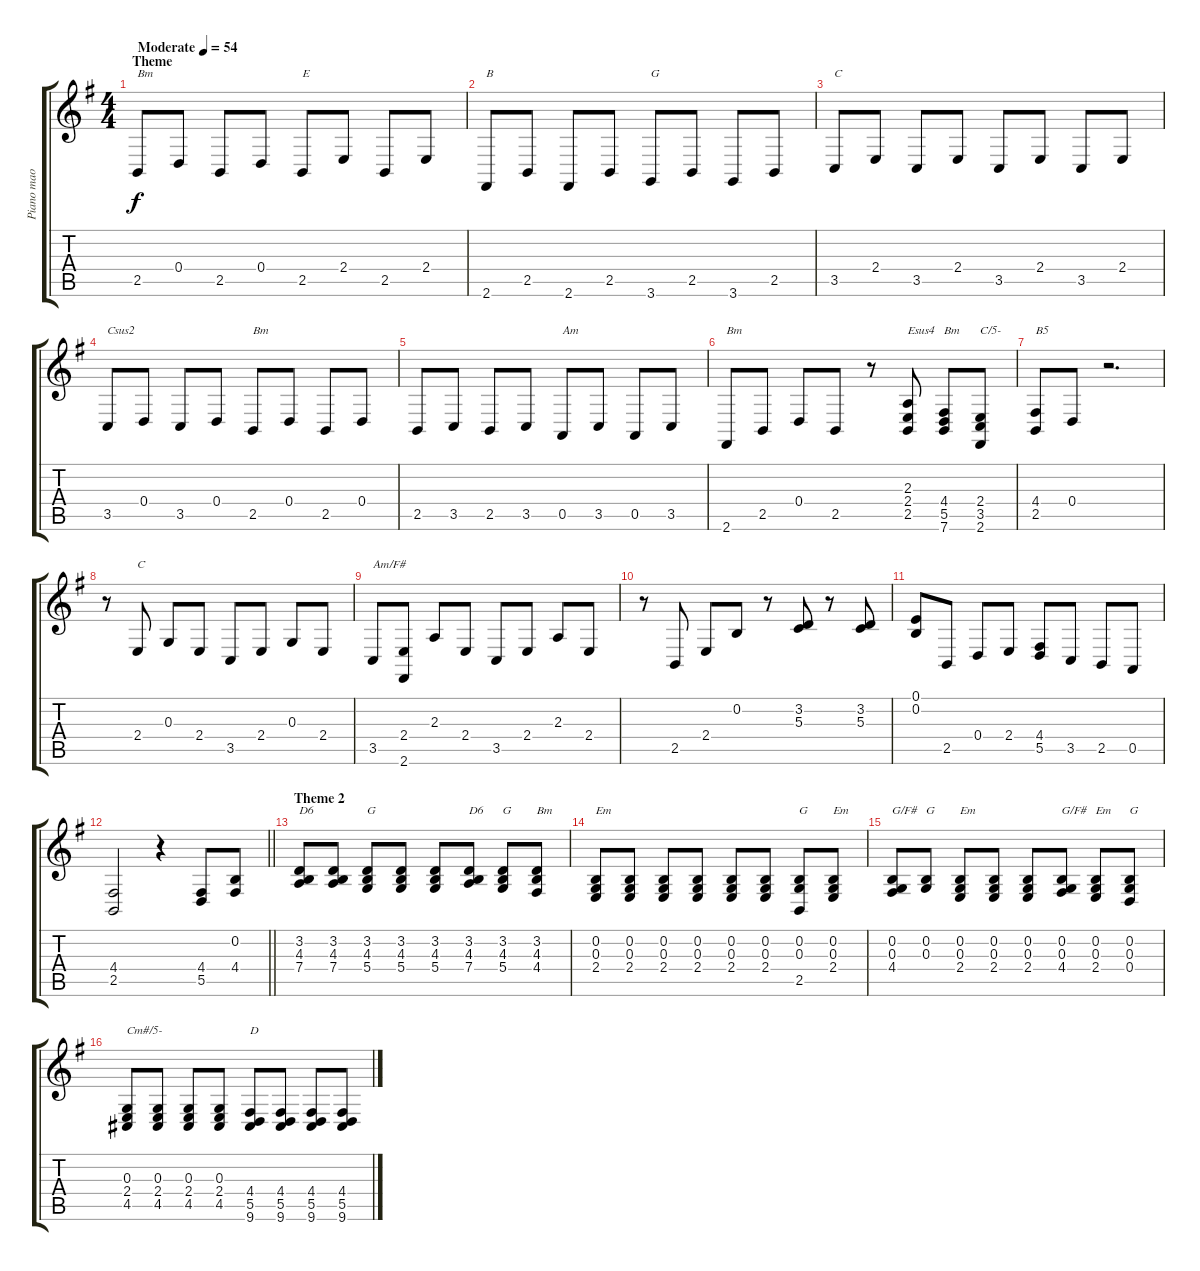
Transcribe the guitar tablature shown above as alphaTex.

\track ("Piano mao direita" "Piano mao ") {instrument acousticgrandpiano}
\staff {score tabs}
\tuning (E4 B3 G3 D3 A2 E2) {hide}
\ts (4 4)
\section ("" "Theme")
\tempo (54 "Moderate")
\clef g2
\ks g
2.5.8{txt "Bm" dy f instrument acousticgrandpiano} 0.4.8 2.5.8 0.4.8 2.5.8{txt "E"} 2.4.8 2.5.8 2.4.8 |
2.6.8{txt "B"} 2.5.8 2.6.8 2.5.8 3.6.8{txt "G"} 2.5.8 3.6.8 2.5.8 |
3.5.8{txt "C"} 2.4.8 3.5.8 2.4.8 3.5.8 2.4.8 3.5.8 2.4.8 |
3.5.8{txt "Csus2"} 0.4.8 3.5.8 0.4.8 2.5.8{txt "Bm"} 0.4.8 2.5.8 0.4.8 |
2.5.8 3.5.8 2.5.8 3.5.8 0.5.8{txt "Am"} 3.5.8 0.5.8 3.5.8 |
2.6.8{txt "Bm"} 2.5.8 0.4.8 2.5.8 r.8 (2.3 2.4 2.5).8{txt "Esus4"} (4.4 5.5 7.6).8{txt "Bm"} (2.4 3.5 2.6).8{txt "C/5-"} |
(4.4 2.5).8{txt "B5"} 0.4.8 r.2{d} |
r.8 2.4.8{txt "C"} 0.3.8 2.4.8 3.5.8 2.4.8 0.3.8 2.4.8 |
3.5.8{txt "Am/F#"} (2.4 2.6).8 2.3.8 2.4.8 3.5.8 2.4.8 2.3.8 2.4.8 |
r.8 2.5.8 2.4.8 0.2.8 r.8 (3.2 5.3).8 r.8 (3.2 5.3).8 |
(0.1 0.2).8 2.5.8 0.4.8 2.4.8 (4.4 5.5).8 3.5.8 2.5.8 0.5.8 |
\barLineRight lightlight
(4.4 2.5).2 r.4 (4.4 5.5).8 (0.2 4.4).8 |
\section ("" "Theme 2")
(3.2 4.3 7.4).8{txt "D6"} (3.2 4.3 7.4).8 (3.2 4.3 5.4).8{txt "G"} (3.2 4.3 5.4).8 (3.2 4.3 5.4).8 (3.2 4.3 7.4).8{txt "D6"} (3.2 4.3 5.4).8{txt "G"} (3.2 4.3 4.4).8{txt "Bm"} |
(0.2 0.3 2.4).8{txt "Em"} (0.2 0.3 2.4).8 (0.2 0.3 2.4).8 (0.2 0.3 2.4).8 (0.2 0.3 2.4).8 (0.2 0.3 2.4).8 (0.2 0.3 2.5).8{txt "G"} (0.2 0.3 2.4).8{txt "Em"} |
(0.2 0.3 4.4).8{txt "G/F#"} (0.2 0.3).8{txt "G"} (0.2 0.3 2.4).8{txt "Em"} (0.2 0.3 2.4).8 (0.2 0.3 2.4).8 (0.2 0.3 4.4).8{txt "G/F#"} (0.2 0.3 2.4).8{txt "Em"} (0.2 0.3 0.4).8{txt "G"} |
(0.3 2.4 4.5).8{txt "Cm#/5-"} (0.3 2.4 4.5).8 (0.3 2.4 4.5).8 (0.3 2.4 4.5).8 (4.4 5.5 9.6).8{txt "D"} (4.4 5.5 9.6).8 (4.4 5.5 9.6).8 (4.4 5.5 9.6).8
